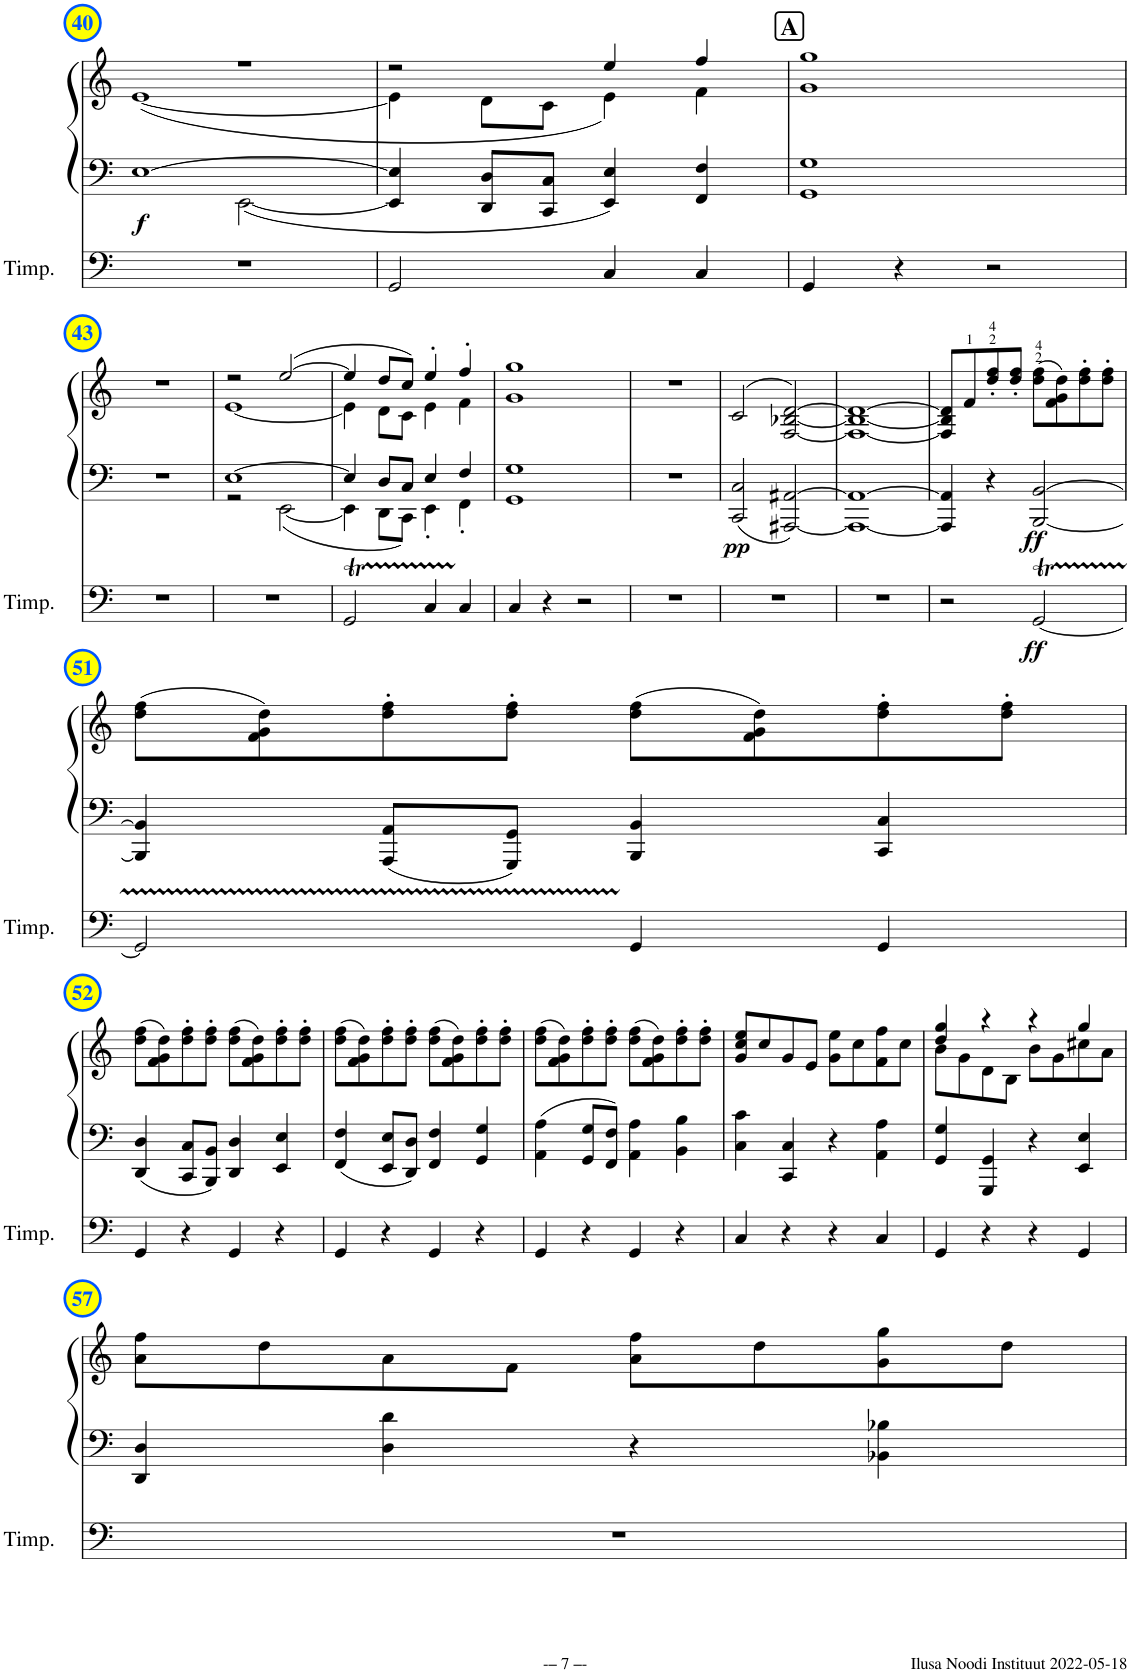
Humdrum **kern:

**kern	**dynam	**kern	**kern	**dynam
*part2	*part2	*part1	*part1	*part1
*staff3	*staff3	*staff2	*staff1	*staff1/2
*I"Timpani	*	*I"Piano	*	*
*I'Timp.	*	*I'Pno	*	*
!!LO:PB:g=z
*clefF4	*	*clefF4	*clefG2	*
*k[]	*	*k[]	*k[]	*
*M2/2	*	*M2/2	*M2/2	*
*met(c|)	*	*met(c|)	*met(c|)	*
=40	=40	=40	=40	=40
*	*	*^	*^	*
!	!	!	!	!	!	!LO:DY:b=2
1r	.	[1E	2ryy	1r	([1e	f
.	.	.	[2EE\	.	.	.
*	*	*v	*v	*	*	*
=41	=41	=41	=41	=41	=41
2GG/	.	4EE/] 4E/]	2r	4e\]	.
.	.	8DD/ 8D/L	.	8d\L	.
.	.	8CC/ 8C/J	.	8c\J	.
4C/	.	4EE/ 4E/	4ee/	4e\)	.
4C/	.	4FF/ 4F/	4ff/	4f\	.
*	*	*	*v	*v	*
!!LO:REH:place=s1:a:B:cj:fs=14:t=A
=42	=42	=42	=42	=42
4GG/	.	1GG 1G	1g 1gg	.
4r	.	.	.	.
2r	.	.	.	.
!!LO:LB:g=z
=43	=43	=43	=43	=43
1r	.	1r	1r	.
=44	=44	=44	=44	=44
*	*	*^	*^	*
1r	.	[1E	2r	2r	[1e	.
.	.	.	[2EE\	([2ee/	.	.
=45	=45	=45	=45	=45	=45	=45
2GGT/	.	4E/]	4EE\]	4ee/]	4e\]	.
.	.	8D/L	8DD\L	8dd/L	8d\L	.
.	.	8C/J	8CC\J	8cc/J)	8c\J	.
4CTTT/	.	4E/	4EE'\	4ee'/	4e\	.
4C/	.	4F/	4FF'\	4ff'/	4f\	.
*	*	*v	*v	*	*	*
=46	=46	=46	=46	=46	=46
4C/	.	1GG 1G	1gg	1g	.
4r	.	.	.	.	.
2r	.	.	.	.	.
*	*	*	*v	*v	*
=47	=47	=47	=47	=47
1r	.	1r	1r	.
=48	=48	=48	=48	=48
!	!	!	!	!LO:DY:b=2
1r	.	2CC/ 2C/	(>2c/	pp
.	.	[2AAA#X/ [2AA#X/	[2F/ [2B-X/ [2d/)	.
=49	=49	=49	=49	=49
1r	.	1AAA#_ 1AA#_	1F_ 1B-_ 1d_	.
=50	=50	=50	=50	=50
2r	.	4AAA#/] 4AA#/]	8F/] 8B-/] 8d/]L	.
.	.	.	8f/	.
.	.	4r	8dd/' 8ff/'	.
.	.	.	8dd/' 8ff/'J	.
!	!LO:DY:b	!	!	!LO:DY:b=2
[2GGT/	ff	[2BBB/ [2BB/	(8dd\ 8ff\L	ff
.	.	.	8f\ 8g\ 8dd\)	.
.	.	.	8dd\' 8ff\'	.
.	.	.	8dd\' 8ff\'J	.
!!LO:LB:g=z
=51	=51	=51	=51	=51
2GGTTT/]	.	4BBB/] 4BB/]	(8dd\ 8ff\L	.
.	.	.	8f\ 8g\ 8dd\)	.
.	.	8AAA/ 8AA/L	8dd\' 8ff\'	.
.	.	8GGG/ 8GG/J	8dd\' 8ff\'J	.
4GG/	.	4BBB/ 4BB/	(8dd\ 8ff\L	.
.	.	.	8f\ 8g\ 8dd\)	.
4GG/	.	4CC/ 4C/	8dd\' 8ff\'	.
.	.	.	8dd\' 8ff\'J	.
!!LO:LB:g=z
=52	=52	=52	=52	=52
4GG/	.	4DD/ 4D/	(8dd\ 8ff\L	.
.	.	.	8f\ 8g\ 8dd\)	.
4r	.	8CC/ 8C/L	8dd\' 8ff\'	.
.	.	8BBB/ 8BB/J	8dd\' 8ff\'J	.
4GG/	.	4DD/ 4D/	(8dd\ 8ff\L	.
.	.	.	8f\ 8g\ 8dd\)	.
4r	.	4EE/ 4E/	8dd\' 8ff\'	.
.	.	.	8dd\' 8ff\'J	.
=53	=53	=53	=53	=53
4GG/	.	4FF/ 4F/	(8dd\ 8ff\L	.
.	.	.	8f\ 8g\ 8dd\)	.
4r	.	8EE/ 8E/L	8dd\' 8ff\'	.
.	.	8DD/ 8D/J	8dd\' 8ff\'J	.
4GG/	.	4FF/ 4F/	(8dd\ 8ff\L	.
.	.	.	8f\ 8g\ 8dd\)	.
4r	.	4GG/ 4G/	8dd\' 8ff\'	.
.	.	.	8dd\' 8ff\'J	.
=54	=54	=54	=54	=54
4GG/	.	4AA\ 4A\	(8dd\ 8ff\L	.
.	.	.	8f\ 8g\ 8dd\)	.
4r	.	8GG/ 8G/L	8dd\' 8ff\'	.
.	.	8FF/ 8F/J	8dd\' 8ff\'J	.
4GG/	.	4AA\ 4A\	(8dd\ 8ff\L	.
.	.	.	8f\ 8g\ 8dd\)	.
4r	.	4BB\ 4B\	8dd\' 8ff\'	.
.	.	.	8dd\' 8ff\'J	.
=55	=55	=55	=55	=55
4C/	.	4C\ 4c\	8g/ 8cc/ 8ee/L	.
.	.	.	8cc/	.
4r	.	4CC/ 4C/	8g/	.
.	.	.	8e/J	.
4r	.	4r	8g\ 8ee\L	.
.	.	.	8cc\	.
4C/	.	4AA\ 4A\	8f\ 8ff\	.
.	.	.	8cc\J	.
=56	=56	=56	=56	=56
*	*	*	*^	*
4GG/	.	4GG/ 4G/	4dd/ 4gg/	8b\L	.
.	.	.	.	8g\	.
4r	.	4GGG/ 4GG/	4r	8d\	.
.	.	.	.	8B\J	.
4r	.	4r	4r	8b\L	.
.	.	.	.	8g\	.
4GG/	.	4EE/ 4E/	4gg/	8cc#X\	.
.	.	.	.	8a\J	.
*	*	*	*v	*v	*
!!LO:LB:g=z
=57	=57	=57	=57	=57
1r	.	4DD/ 4D/	8a\ 8ff\L	.
.	.	.	8dd\	.
.	.	4D\ 4d\	8a\	.
.	.	.	8f\J	.
.	.	4r	8a\ 8ff\L	.
.	.	.	8dd\	.
.	.	4BB-X\ 4B-X\	8g\ 8gg\	.
.	.	.	8dd\J	.
=	=	=	=	=
*-	*-	*-	*-	*-
